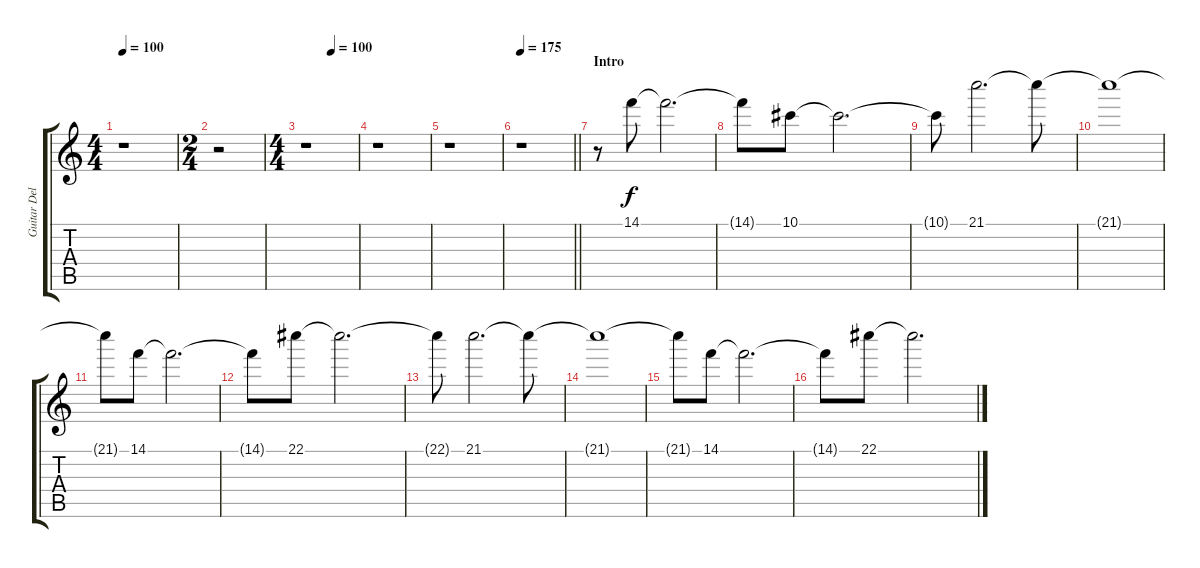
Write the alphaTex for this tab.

\track ("Guitar Delay | Josh" "Guitar Del") {instrument overdrivenguitar}
\staff {score tabs}
\tuning (Eb4 Bb3 Gb3 Db3 Ab2 Db2) {hide}
\ts (4 4)
\tempo 100
\clef g2
\ks c
r.1{dy f} |
\ts (2 4)
r.2 |
\ts (4 4)
\tempo (100 0.5)
r.1 |
r.1 |
r.1 |
\tempo 175
\barLineRight lightlight
r.1 |
\section ("" "Intro")
r.8 14.1.8 14.1{t}.2{d} |
14.1{t}.8 10.1.8 10.1{t}.2{d} |
10.1{t}.8 21.1.2{d} 21.1{t}.8 |
21.1{t}.1 |
21.1{t}.8 14.1.8 14.1{t}.2{d} |
14.1{t}.8 22.1.8 22.1{t}.2{d} |
22.1{t}.8 21.1.2{d} 21.1{t}.8 |
21.1{t}.1 |
21.1{t}.8 14.1.8 14.1{t}.2{d} |
14.1{t}.8 22.1.8 22.1{t}.2{d}
